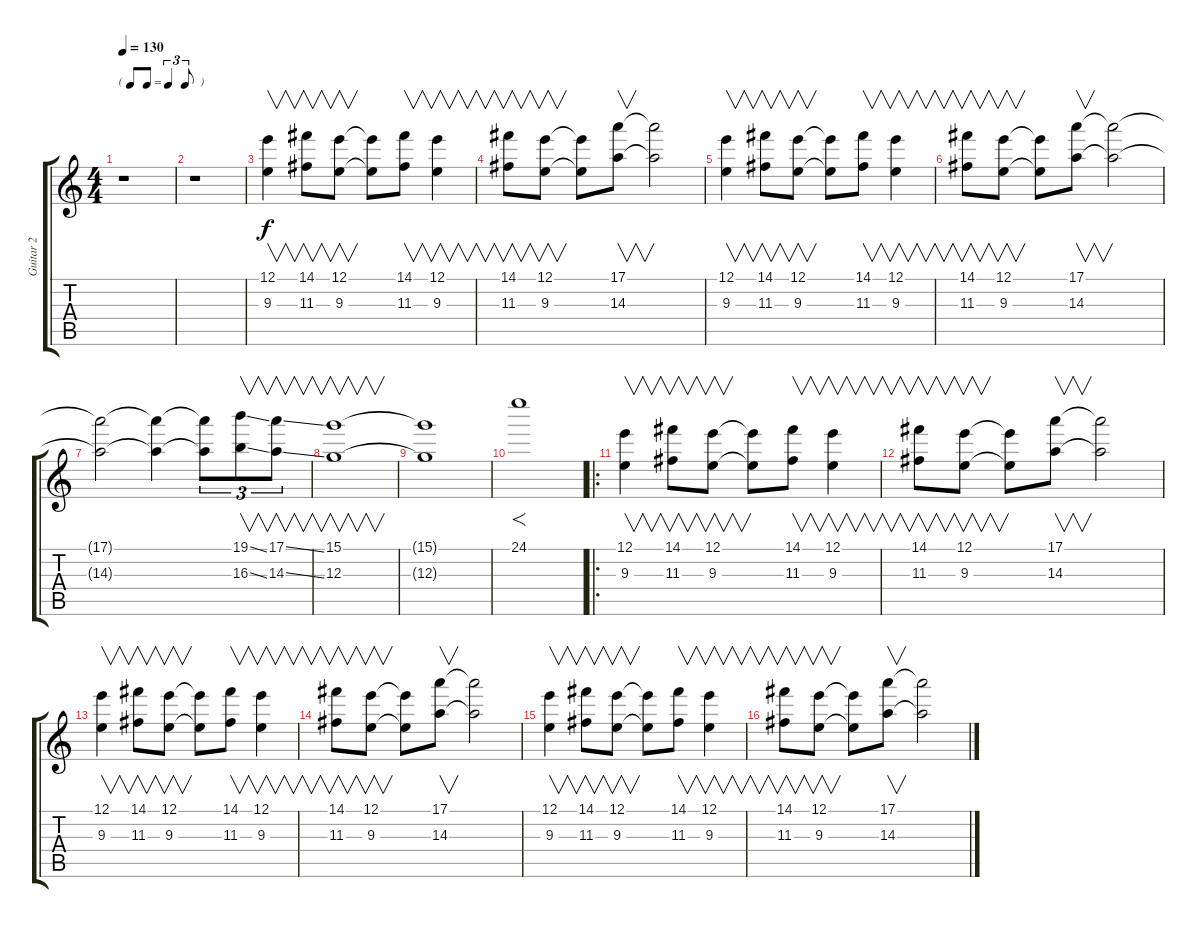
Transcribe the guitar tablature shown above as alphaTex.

\track ("Guitar 2" "Guitar 2") {instrument distortionguitar}
\staff {score tabs}
\tuning (E4 B3 G3 D3 A2 E2) {hide}
\ts (4 4)
\tf triplet8th
\tempo 130
\clef g2
\ks c
r.1{dy f} |
r.1 |
(12.1 9.3).4{v} (14.1 11.3).8{v} (12.1 9.3).8{v} (12.1{t} 9.3{t}).8 (14.1 11.3).8{v} (12.1 9.3).4{v} |
(14.1 11.3).8{v} (12.1 9.3).8{v} (12.1{t} 9.3{t}).8 (17.1 14.3).8{v} (17.1{t} 14.3{t}).2 |
(12.1 9.3).4{v} (14.1 11.3).8{v} (12.1 9.3).8{v} (12.1{t} 9.3{t}).8 (14.1 11.3).8{v} (12.1 9.3).4{v} |
(14.1 11.3).8{v} (12.1 9.3).8{v} (12.1{t} 9.3{t}).8 (17.1 14.3).8{v} (17.1{t} 14.3{t}).2 |
(17.1{t} 14.3{t}).2 (17.1{t} 14.3{t}).4 (17.1{t} 14.3{t}).8{tu (3 2)} (19.1{ss} 16.3{ss}).8{v tu (3 2)} (17.1{ss} 14.3{ss}).8{v tu (3 2)} |
(15.1 12.3).1{v} |
(15.1{t} 12.3{t}).1 |
24.1.1{f} |
\ro
(12.1 9.3).4{v} (14.1 11.3).8{v} (12.1 9.3).8{v} (12.1{t} 9.3{t}).8 (14.1 11.3).8{v} (12.1 9.3).4{v} |
(14.1 11.3).8{v} (12.1 9.3).8{v} (12.1{t} 9.3{t}).8 (17.1 14.3).8{v} (17.1{t} 14.3{t}).2 |
(12.1 9.3).4{v} (14.1 11.3).8{v} (12.1 9.3).8{v} (12.1{t} 9.3{t}).8 (14.1 11.3).8{v} (12.1 9.3).4{v} |
(14.1 11.3).8{v} (12.1 9.3).8{v} (12.1{t} 9.3{t}).8 (17.1 14.3).8{v} (17.1{t} 14.3{t}).2 |
(12.1 9.3).4{v} (14.1 11.3).8{v} (12.1 9.3).8{v} (12.1{t} 9.3{t}).8 (14.1 11.3).8{v} (12.1 9.3).4{v} |
(14.1 11.3).8{v} (12.1 9.3).8{v} (12.1{t} 9.3{t}).8 (17.1 14.3).8{v} (17.1{t} 14.3{t}).2
